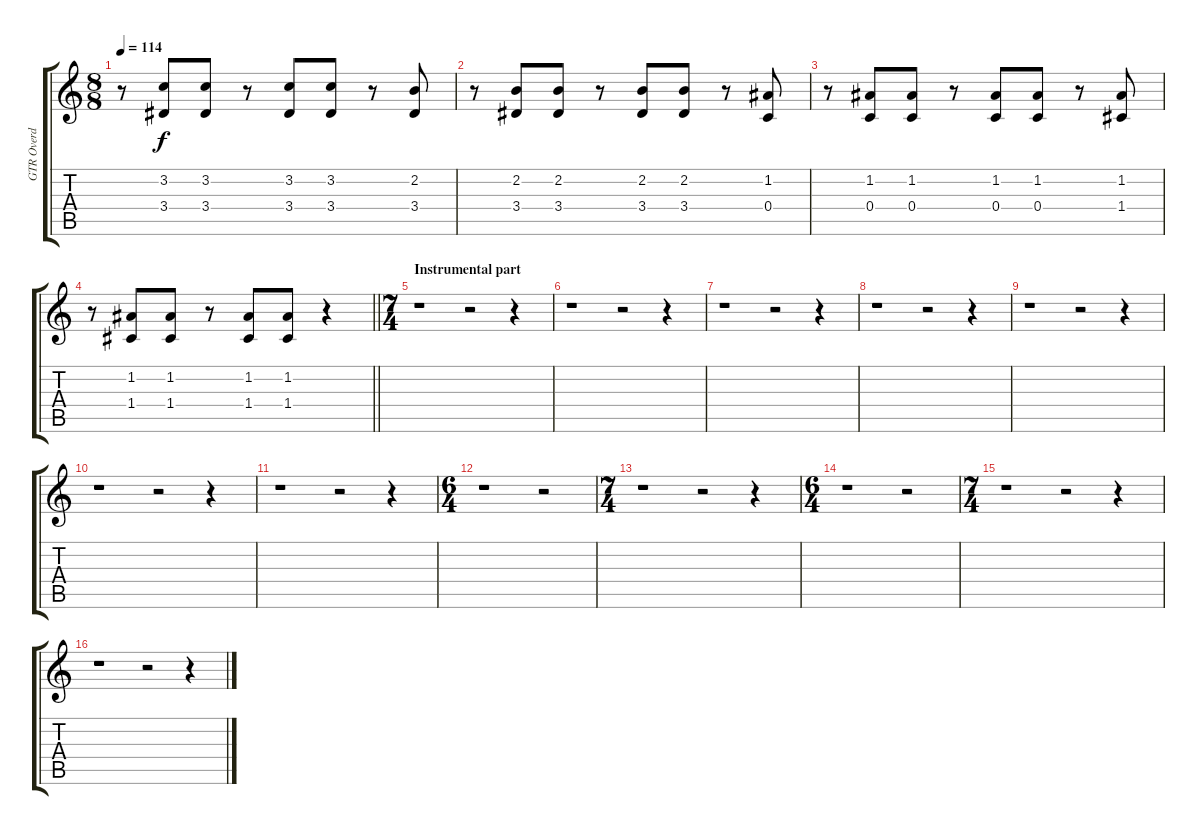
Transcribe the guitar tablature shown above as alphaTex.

\track ("GTR Overd" "GTR Overd") {instrument overdrivenguitar}
\staff {score tabs}
\tuning (D4 A3 F3 C3 G2 C2) {hide}
\ts (8 8)
\tempo 114
\clef g2
\ks c
r.8{dy f} (3.2 3.4).8 (3.2 3.4).8 r.8 (3.2 3.4).8 (3.2 3.4).8 r.8 (2.2 3.4).8 |
r.8 (2.2 3.4).8 (2.2 3.4).8 r.8 (2.2 3.4).8 (2.2 3.4).8 r.8 (1.2 0.4).8 |
r.8 (1.2 0.4).8 (1.2 0.4).8 r.8 (1.2 0.4).8 (1.2 0.4).8 r.8 (1.2 1.4).8 |
\barLineRight lightlight
r.8 (1.2 1.4).8 (1.2 1.4).8 r.8 (1.2 1.4).8 (1.2 1.4).8 r.4 |
\ts (7 4)
\section ("" "Instrumental part")
r.1 r.2 r.4 |
r.1 r.2 r.4 |
r.1 r.2 r.4 |
r.1 r.2 r.4 |
r.1 r.2 r.4 |
r.1 r.2 r.4 |
r.1 r.2 r.4 |
\ts (6 4)
r.1 r.2 |
\ts (7 4)
r.1 r.2 r.4 |
\ts (6 4)
r.1 r.2 |
\ts (7 4)
r.1 r.2 r.4 |
r.1 r.2 r.4
